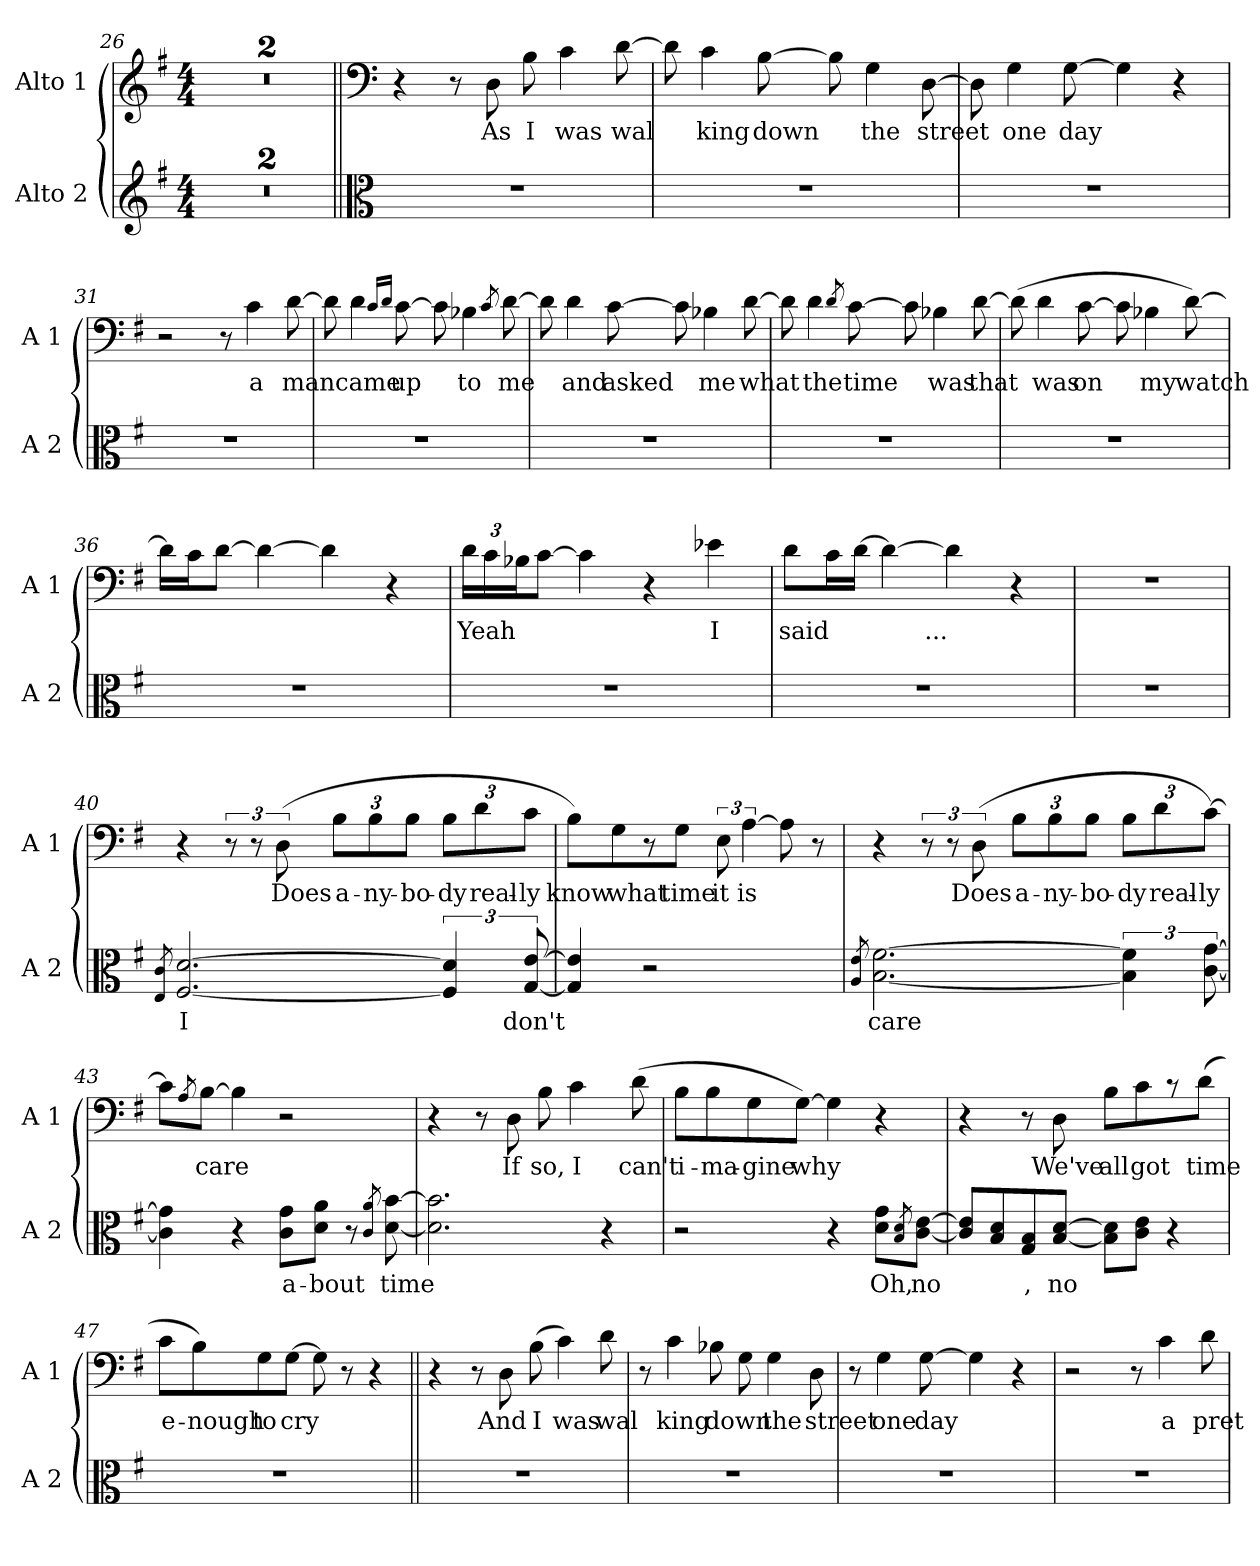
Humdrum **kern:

**kern	**text	**kern	**text
*part2	*part2	*part1	*part1
*staff2	*staff2	*staff1	*staff1
*I"Alto 2	*	*I"Alto 1	*
*I'A 2	*	*I'A 1	*
*clefG2	*	*clefG2	*
*k[f#]	*	*k[f#]	*
*G:	*	*G:	*
*M4/4	*	*M4/4	*
=26	=26	=26	=26
1r	.	1r	.
=27	=27	=27	=27
1r	.	1r	.
=28||	=28||	=28||	=28||
*clefC3	*	*clefF4	*
1r	.	4r	.
.	.	8r	.
!	!	!	!LO:LY:b
.	.	8D\	As
!	!	!	!LO:LY:b
.	.	8B\	I
!	!	!	!LO:LY:b
.	.	4c\	was
!	!	!	!LO:LY:b
.	.	[8d\	wal
=29	=29	=29	=29
1r	.	8d\]	.
!	!	!	!LO:LY:b
.	.	4c\	king
!	!	!	!LO:LY:b
.	.	[8B\	down
.	.	8B\]	.
!	!	!	!LO:LY:b
.	.	4G\	the
!	!	!	!LO:LY:b
.	.	[8D\	street
=30	=30	=30	=30
1r	.	8D\]	.
!	!	!	!LO:LY:b
.	.	4G\	one
!	!	!	!LO:LY:b
.	.	[8G\	day
.	.	4G\]	.
.	.	4r	.
=31	=31	=31	=31
1r	.	2r	.
.	.	8r	.
!	!	!	!LO:LY:b
.	.	4c\	a
!	!	!	!LO:LY:b
.	.	[8d\	man
=32	=32	=32	=32
1r	.	8d\]	.
!	!	!	!LO:LY:b
.	.	4d\	came
.	.	16qc/LL	.
.	.	16qd/JJ	.
!	!	!	!LO:LY:b
.	.	[8c\	up
.	.	8c\]	.
!	!	!	!LO:LY:b
.	.	4B-X\	to
.	.	8qc/	.
!	!	!	!LO:LY:b
.	.	[8d\	me
=33	=33	=33	=33
1r	.	8d\]	.
!	!	!	!LO:LY:b
.	.	4d\	and
!	!	!	!LO:LY:b
.	.	[8c\	asked
.	.	8c\]	.
!	!	!	!LO:LY:b
.	.	4B-X\	me
!	!	!	!LO:LY:b
.	.	[8d\	what
=34	=34	=34	=34
1r	.	8d\]	.
!	!	!	!LO:LY:b
.	.	4d\	the
.	.	8qd/	.
!	!	!	!LO:LY:b
.	.	[8c\	time
.	.	8c\]	.
!	!	!	!LO:LY:b
.	.	4B-X\	was
!	!	!	!LO:LY:b
.	.	[8d\	that
=35	=35	=35	=35
1r	.	(>8d\]	.
!	!	!	!LO:LY:b
.	.	4d\	was
!	!	!	!LO:LY:b
.	.	[8c\	on
.	.	8c\]	.
!	!	!	!LO:LY:b
.	.	4B-X\	my
!	!	!	!LO:LY:b
.	.	[8d\)	watch
=36	=36	=36	=36
1r	.	16d\LL]	.
.	.	16c\J	.
.	.	[8d\J	.
.	.	4d\_	.
.	.	4d\]	.
.	.	4r	.
=37	=37	=37	=37
*	*	*Xbrackettup	*
!	!	!	!LO:LY:b
1r	.	24d\LL	Yeah
.	.	24c\	.
.	.	24B-X\J	.
.	.	[8c\J	.
.	.	4c\]	.
.	.	4r	.
!	!	!	!LO:LY:b
.	.	4e-X\	I
=38	=38	=38	=38
!	!	!	!LO:LY:b
1r	.	8d\L	said
.	.	16c\L	.
.	.	[16d\JJ	.
.	.	4d\_	.
!	!	!	!LO:LY:b
.	.	4d\]	...
.	.	4r	.
=39	=39	=39	=39
1r	.	1r	.
=40	=40	=40	=40
8qE/ 8qc/	.	.	.
!	!LO:LY:b	!	!
[2.F#/ [2.d/	I	4r	.
*	*	*brackettup	*
.	.	12r	.
.	.	12r	.
!	!	!	!LO:LY:b
.	.	(>12D\	Does
*	*	*Xbrackettup	*
!	!	!	!LO:LY:b
.	.	12B\L	a-
!	!	!	!LO:LY:b
.	.	12B\	-ny-
!	!	!	!LO:LY:b
.	.	12B\J	-bo-
!	!	!	!LO:LY:b
6F#/] 6d/]	.	12B\L	-dy
!	!	!	!LO:LY:b
.	.	12d\	real-
!	!LO:LY:b	!	!LO:LY:b
[12G/ [12e/	don't	12c\J	-ly
=41	=41	=41	=41
!	!	!	!LO:LY:b
4G/] 4e/]	.	8B\L)	know
!	!	!	!LO:LY:b
.	.	8G\	what
2r	.	8r	.
!	!	!	!LO:LY:b
.	.	8G\J	time
*	*	*brackettup	*
!	!	!	!LO:LY:b
.	.	12E\	it
!	!	!	!LO:LY:b
.	.	[6A\	is
4ryy	.	8A\]	.
.	.	8r	.
=42	=42	=42	=42
8qA/ 8qe/	.	.	.
!	!LO:LY:b	!	!
[2.B\ [2.f#\	care	4r	.
.	.	12r	.
.	.	12r	.
!	!	!	!LO:LY:b
.	.	(>12D\	Does
*	*	*Xbrackettup	*
!	!	!	!LO:LY:b
.	.	12B\L	a-
!	!	!	!LO:LY:b
.	.	12B\	-ny-
!	!	!	!LO:LY:b
.	.	12B\J	-bo-
!	!	!	!LO:LY:b
6B\] 6f#\]	.	12B\L	-dy
!	!	!	!LO:LY:b
.	.	12d\	real-
!	!	!	!LO:LY:b
[12c\ [12g\	.	[12c\J)	-ly
=43	=43	=43	=43
4c\] 4g\]	.	8c\L]	.
.	.	8qA/	.
!	!	!	!LO:LY:b
.	.	[8B\J	care
4r	.	4B\]	.
!	!LO:LY:b	!	!
8c\ 8g\L	a-	2r	.
!	!LO:LY:b	!	!
8d\ 8a\J	-bout	.	.
8r	.	.	.
8qc/ 8qa/	.	.	.
!	!LO:LY:b	!	!
[8d\ [8b\	time	.	.
=44	=44	=44	=44
2.d\] 2.b\]	.	4r	.
.	.	8r	.
!	!	!	!LO:LY:b
.	.	8D\	If
!	!	!	!LO:LY:b
.	.	8B\	so,
!	!	!	!LO:LY:b
.	.	4c\	I
4r	.	.	.
!	!	!	!LO:LY:b
.	.	(>8d\	can't
=45	=45	=45	=45
!	!	!	!LO:LY:b
2r	.	8B\L	i-
!	!	!	!LO:LY:b
.	.	8B\	-ma-
!	!	!	!LO:LY:b
.	.	8G\	-gine
!	!	!	!LO:LY:b
.	.	[8G\J)	why
4r	.	4G\]	.
!	!LO:LY:b	!	!
8d\ 8g\L	Oh,	4r	.
8qB/ 8qd/	.	.	.
!	!LO:LY:b	!	!
[8c\ [8e\J	no	.	.
=46	=46	=46	=46
8c/] 8e/]L	.	4r	.
8B/ 8d/	.	.	.
!	!LO:LY:b	!	!
8G/ 8B/	,	8r	.
!	!LO:LY:b	!	!LO:LY:b
[8B/ [8d/J	no	8D\	We've
!	!	!	!LO:LY:b
8B\] 8d\]L	.	8B\L	all
!	!	!	!LO:LY:b
8c\ 8e\J	.	8c\	got
4r	.	8r	.
!	!	!	!LO:LY:b
.	.	(>8d\J	time
=47	=47	=47	=47
!	!	!	!LO:LY:b
1r	.	8c\L	e-
!	!	!	!LO:LY:b
.	.	8B\)	-nough
!	!	!	!LO:LY:b
.	.	8G\	to
!	!	!	!LO:LY:b
.	.	[8G\J	cry
.	.	8G\]	.
.	.	8r	.
.	.	4r	.
=48||	=48||	=48||	=48||
1r	.	4r	.
.	.	8r	.
!	!	!	!LO:LY:b
.	.	8D\	And
!	!	!	!LO:LY:b
.	.	(>8B\	I
!	!	!	!LO:LY:b
.	.	4c\)	was
!	!	!	!LO:LY:b
.	.	8d\	wal
=49	=49	=49	=49
1r	.	8r	.
!	!	!	!LO:LY:b
.	.	4c\	king
!	!	!	!LO:LY:b
.	.	8B-X\	down
.	.	8G\	.
!	!	!	!LO:LY:b
.	.	4G\	the
!	!	!	!LO:LY:b
.	.	8D\	street
=50	=50	=50	=50
1r	.	8r	.
!	!	!	!LO:LY:b
.	.	4G\	one
!	!	!	!LO:LY:b
.	.	[8G\	day
.	.	4G\]	.
.	.	4r	.
=51	=51	=51	=51
1r	.	2r	.
.	.	8r	.
!	!	!	!LO:LY:b
.	.	4c\	a
!	!	!	!LO:LY:b
.	.	8d\	pret
=	=	=	=
*-	*-	*-	*-
